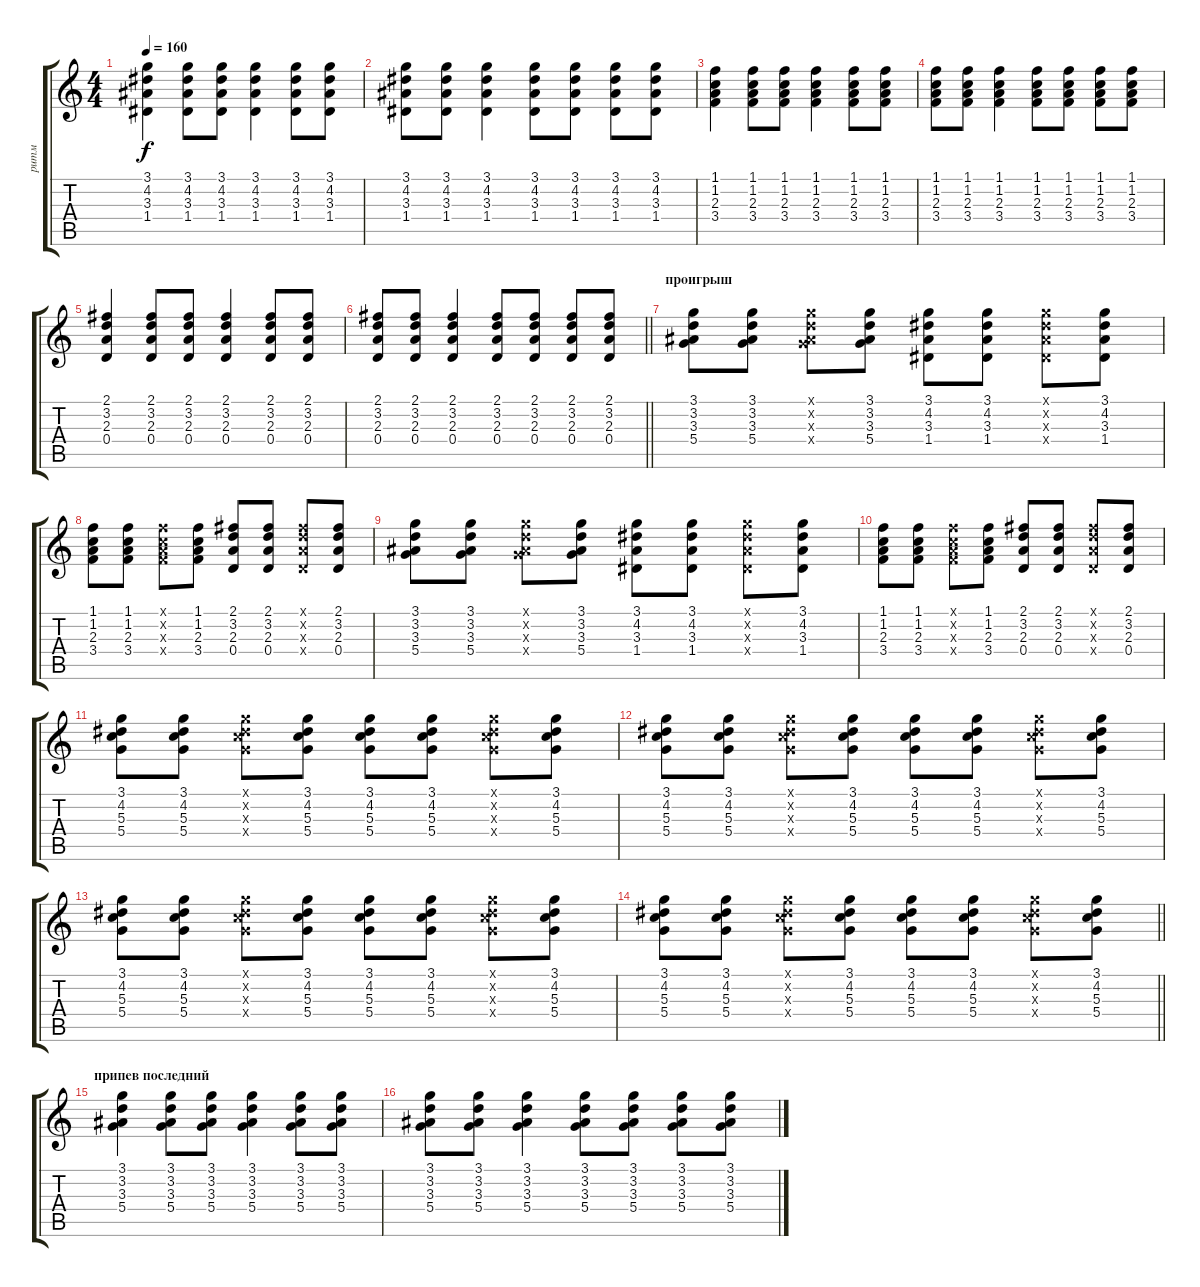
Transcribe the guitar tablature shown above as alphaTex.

\track ("ритм" "ритм") {instrument acousticguitarsteel}
\staff {score tabs}
\tuning (E4 B3 G3 D3 A2 E2) {hide}
\ts (4 4)
\tempo 160
\clef g2
\ks c
(3.1 4.2 3.3 1.4).4{dy f} (3.1 4.2 3.3 1.4).8 (3.1 4.2 3.3 1.4).8 (3.1 4.2 3.3 1.4).4 (3.1 4.2 3.3 1.4).8 (3.1 4.2 3.3 1.4).8 |
(3.1 4.2 3.3 1.4).8 (3.1 4.2 3.3 1.4).8 (3.1 4.2 3.3 1.4).4 (3.1 4.2 3.3 1.4).8 (3.1 4.2 3.3 1.4).8 (3.1 4.2 3.3 1.4).8 (3.1 4.2 3.3 1.4).8 |
(1.1 1.2 2.3 3.4).4 (1.1 1.2 2.3 3.4).8 (1.1 1.2 2.3 3.4).8 (1.1 1.2 2.3 3.4).4 (1.1 1.2 2.3 3.4).8 (1.1 1.2 2.3 3.4).8 |
(1.1 1.2 2.3 3.4).8 (1.1 1.2 2.3 3.4).8 (1.1 1.2 2.3 3.4).4 (1.1 1.2 2.3 3.4).8 (1.1 1.2 2.3 3.4).8 (1.1 1.2 2.3 3.4).8 (1.1 1.2 2.3 3.4).8 |
(2.1 3.2 2.3 0.4).4 (2.1 3.2 2.3 0.4).8 (2.1 3.2 2.3 0.4).8 (2.1 3.2 2.3 0.4).4 (2.1 3.2 2.3 0.4).8 (2.1 3.2 2.3 0.4).8 |
\barLineRight lightlight
(2.1 3.2 2.3 0.4).8 (2.1 3.2 2.3 0.4).8 (2.1 3.2 2.3 0.4).4 (2.1 3.2 2.3 0.4).8 (2.1 3.2 2.3 0.4).8 (2.1 3.2 2.3 0.4).8 (2.1 3.2 2.3 0.4).8 |
\section ("" "проигрыш")
(3.1 3.2 3.3 5.4).8 (3.1 3.2 3.3 5.4).8 (3.1{x} 3.2{x} 3.3{x} 5.4{x}).8 (3.1 3.2 3.3 5.4).8 (3.1 4.2 3.3 1.4).8 (3.1 4.2 3.3 1.4).8 (3.1{x} 4.2{x} 3.3{x} 1.4{x}).8 (3.1 4.2 3.3 1.4).8 |
(1.1 1.2 2.3 3.4).8 (1.1 1.2 2.3 3.4).8 (1.1{x} 1.2{x} 2.3{x} 3.4{x}).8 (1.1 1.2 2.3 3.4).8 (2.1 3.2 2.3 0.4).8 (2.1 3.2 2.3 0.4).8 (2.1{x} 3.2{x} 2.3{x} 0.4{x}).8 (2.1 3.2 2.3 0.4).8 |
(3.1 3.2 3.3 5.4).8 (3.1 3.2 3.3 5.4).8 (3.1{x} 3.2{x} 3.3{x} 5.4{x}).8 (3.1 3.2 3.3 5.4).8 (3.1 4.2 3.3 1.4).8 (3.1 4.2 3.3 1.4).8 (3.1{x} 4.2{x} 3.3{x} 1.4{x}).8 (3.1 4.2 3.3 1.4).8 |
(1.1 1.2 2.3 3.4).8 (1.1 1.2 2.3 3.4).8 (1.1{x} 1.2{x} 2.3{x} 3.4{x}).8 (1.1 1.2 2.3 3.4).8 (2.1 3.2 2.3 0.4).8 (2.1 3.2 2.3 0.4).8 (2.1{x} 3.2{x} 2.3{x} 0.4{x}).8 (2.1 3.2 2.3 0.4).8 |
(3.1 4.2 5.3 5.4).8 (3.1 4.2 5.3 5.4).8 (3.1{x} 4.2{x} 5.3{x} 5.4{x}).8 (3.1 4.2 5.3 5.4).8 (3.1 4.2 5.3 5.4).8 (3.1 4.2 5.3 5.4).8 (3.1{x} 4.2{x} 5.3{x} 5.4{x}).8 (3.1 4.2 5.3 5.4).8 |
(3.1 4.2 5.3 5.4).8 (3.1 4.2 5.3 5.4).8 (3.1{x} 4.2{x} 5.3{x} 5.4{x}).8 (3.1 4.2 5.3 5.4).8 (3.1 4.2 5.3 5.4).8 (3.1 4.2 5.3 5.4).8 (3.1{x} 4.2{x} 5.3{x} 5.4{x}).8 (3.1 4.2 5.3 5.4).8 |
(3.1 4.2 5.3 5.4).8 (3.1 4.2 5.3 5.4).8 (3.1{x} 4.2{x} 5.3{x} 5.4{x}).8 (3.1 4.2 5.3 5.4).8 (3.1 4.2 5.3 5.4).8 (3.1 4.2 5.3 5.4).8 (3.1{x} 4.2{x} 5.3{x} 5.4{x}).8 (3.1 4.2 5.3 5.4).8 |
\barLineRight lightlight
(3.1 4.2 5.3 5.4).8 (3.1 4.2 5.3 5.4).8 (3.1{x} 4.2{x} 5.3{x} 5.4{x}).8 (3.1 4.2 5.3 5.4).8 (3.1 4.2 5.3 5.4).8 (3.1 4.2 5.3 5.4).8 (3.1{x} 4.2{x} 5.3{x} 5.4{x}).8 (3.1 4.2 5.3 5.4).8 |
\section ("" "припев последний")
(3.1 3.2 3.3 5.4).4 (3.1 3.2 3.3 5.4).8 (3.1 3.2 3.3 5.4).8 (3.1 3.2 3.3 5.4).4 (3.1 3.2 3.3 5.4).8 (3.1 3.2 3.3 5.4).8 |
(3.1 3.2 3.3 5.4).8 (3.1 3.2 3.3 5.4).8 (3.1 3.2 3.3 5.4).4 (3.1 3.2 3.3 5.4).8 (3.1 3.2 3.3 5.4).8 (3.1 3.2 3.3 5.4).8 (3.1 3.2 3.3 5.4).8
